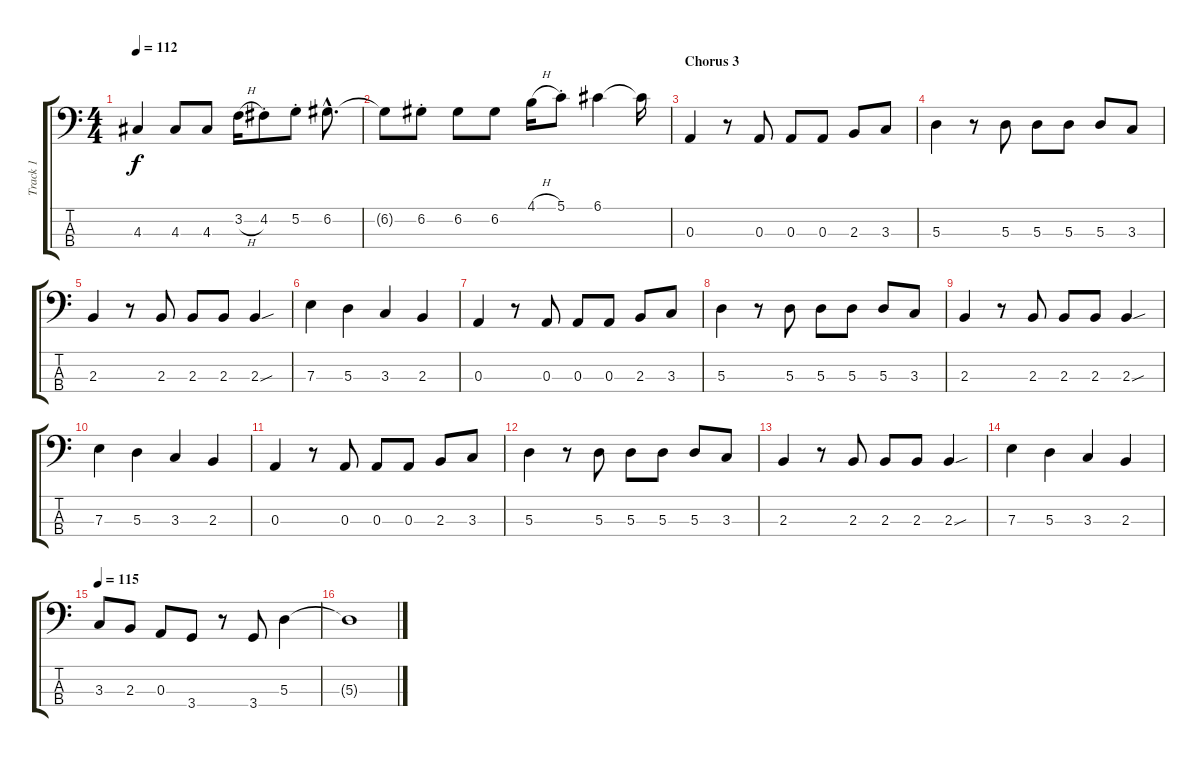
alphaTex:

\track ("Track 1" "Track 1") {instrument electricbassfinger}
\staff {score tabs}
\tuning (G2 D2 A1 E1) {hide}
\ts (4 4)
\tempo 112
\clef f4
\ks c
4.3.4{dy f} 4.3.8 4.3.8 3.2{h}.16 4.2{st}.8 5.2{st}.8 6.2{hac}.8{d} |
6.2{t}.8 6.2{st}.8 6.2.8 6.2.8 4.1{h}.16 5.1{st}.8 6.1.4 6.1{t}.16 |
\section ("" "Chorus 3")
0.3.4 r.8 0.3.8 0.3.8 0.3.8 2.3.8 3.3.8 |
5.3.4 r.8 5.3.8 5.3.8 5.3.8 5.3.8 3.3.8 |
2.3.4 r.8 2.3.8 2.3.8 2.3.8 2.3{sou}.4 |
7.3.4 5.3.4 3.3.4 2.3.4 |
0.3.4 r.8 0.3.8 0.3.8 0.3.8 2.3.8 3.3.8 |
5.3.4 r.8 5.3.8 5.3.8 5.3.8 5.3.8 3.3.8 |
2.3.4 r.8 2.3.8 2.3.8 2.3.8 2.3{sou}.4 |
7.3.4 5.3.4 3.3.4 2.3.4 |
0.3.4 r.8 0.3.8 0.3.8 0.3.8 2.3.8 3.3.8 |
5.3.4 r.8 5.3.8 5.3.8 5.3.8 5.3.8 3.3.8 |
2.3.4 r.8 2.3.8 2.3.8 2.3.8 2.3{sou}.4 |
7.3.4 5.3.4 3.3.4 2.3.4 |
\tempo 115
3.3.8 2.3.8 0.3.8 3.4.8 r.8 3.4.8 5.3.4 |
5.3{t}.1
